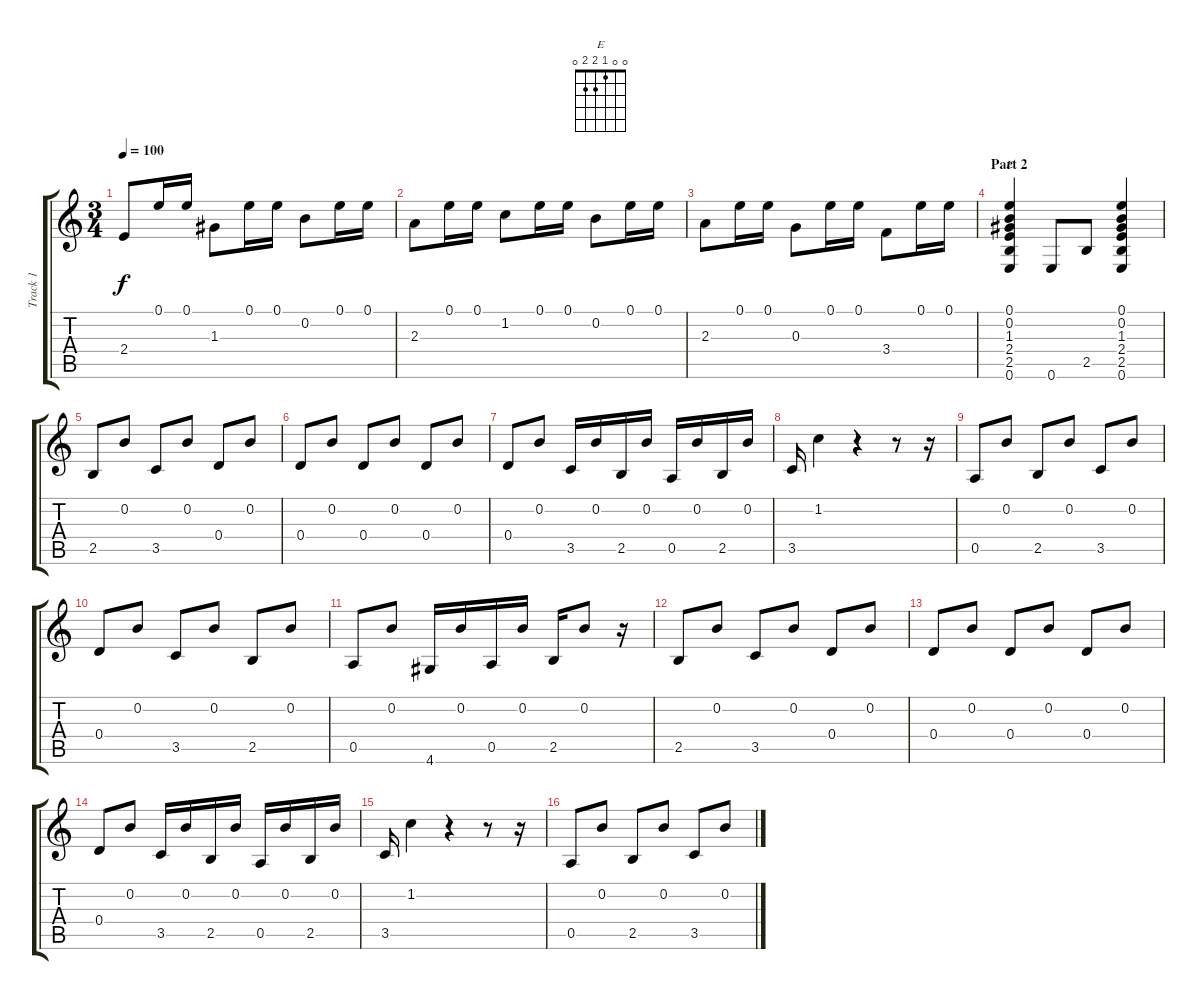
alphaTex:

\track ("Track 1" "Track 1") {instrument acousticguitarnylon}
\staff {score tabs}
\tuning (E4 B3 G3 D3 A2 E2) {hide}
\chord ("E" 0 0 1 2 2 0)
\ts (3 4)
\tempo 100
\clef g2
\ks c
2.4.8{dy f} 0.1.16 0.1.16 1.3.8 0.1.16 0.1.16 0.2.8 0.1.16 0.1.16 |
2.3.8 0.1.16 0.1.16 1.2.8 0.1.16 0.1.16 0.2.8 0.1.16 0.1.16 |
2.3.8 0.1.16 0.1.16 0.3.8 0.1.16 0.1.16 3.4.8 0.1.16 0.1.16 |
\section ("" "Part 2")
(0.1 0.2 1.3 2.4 2.5 0.6).4{ch "E"} 0.6.8 2.5.8 (0.1 0.2 1.3 2.4 2.5 0.6).4 |
2.5.8 0.2.8 3.5.8 0.2.8 0.4.8 0.2.8 |
0.4.8 0.2.8 0.4.8 0.2.8 0.4.8 0.2.8 |
0.4.8 0.2.8 3.5.16 0.2.16 2.5.16 0.2.16 0.5.16 0.2.16 2.5.16 0.2.16 |
3.5.16 1.2.4 r.4 r.8 r.16 |
0.5.8 0.2.8 2.5.8 0.2.8 3.5.8 0.2.8 |
0.4.8 0.2.8 3.5.8 0.2.8 2.5.8 0.2.8 |
0.5.8 0.2.8 4.6.16 0.2.16 0.5.16 0.2.16 2.5.16 0.2.8 r.16 |
2.5.8 0.2.8 3.5.8 0.2.8 0.4.8 0.2.8 |
0.4.8 0.2.8 0.4.8 0.2.8 0.4.8 0.2.8 |
0.4.8 0.2.8 3.5.16 0.2.16 2.5.16 0.2.16 0.5.16 0.2.16 2.5.16 0.2.16 |
3.5.16 1.2.4 r.4 r.8 r.16 |
0.5.8 0.2.8 2.5.8 0.2.8 3.5.8 0.2.8
